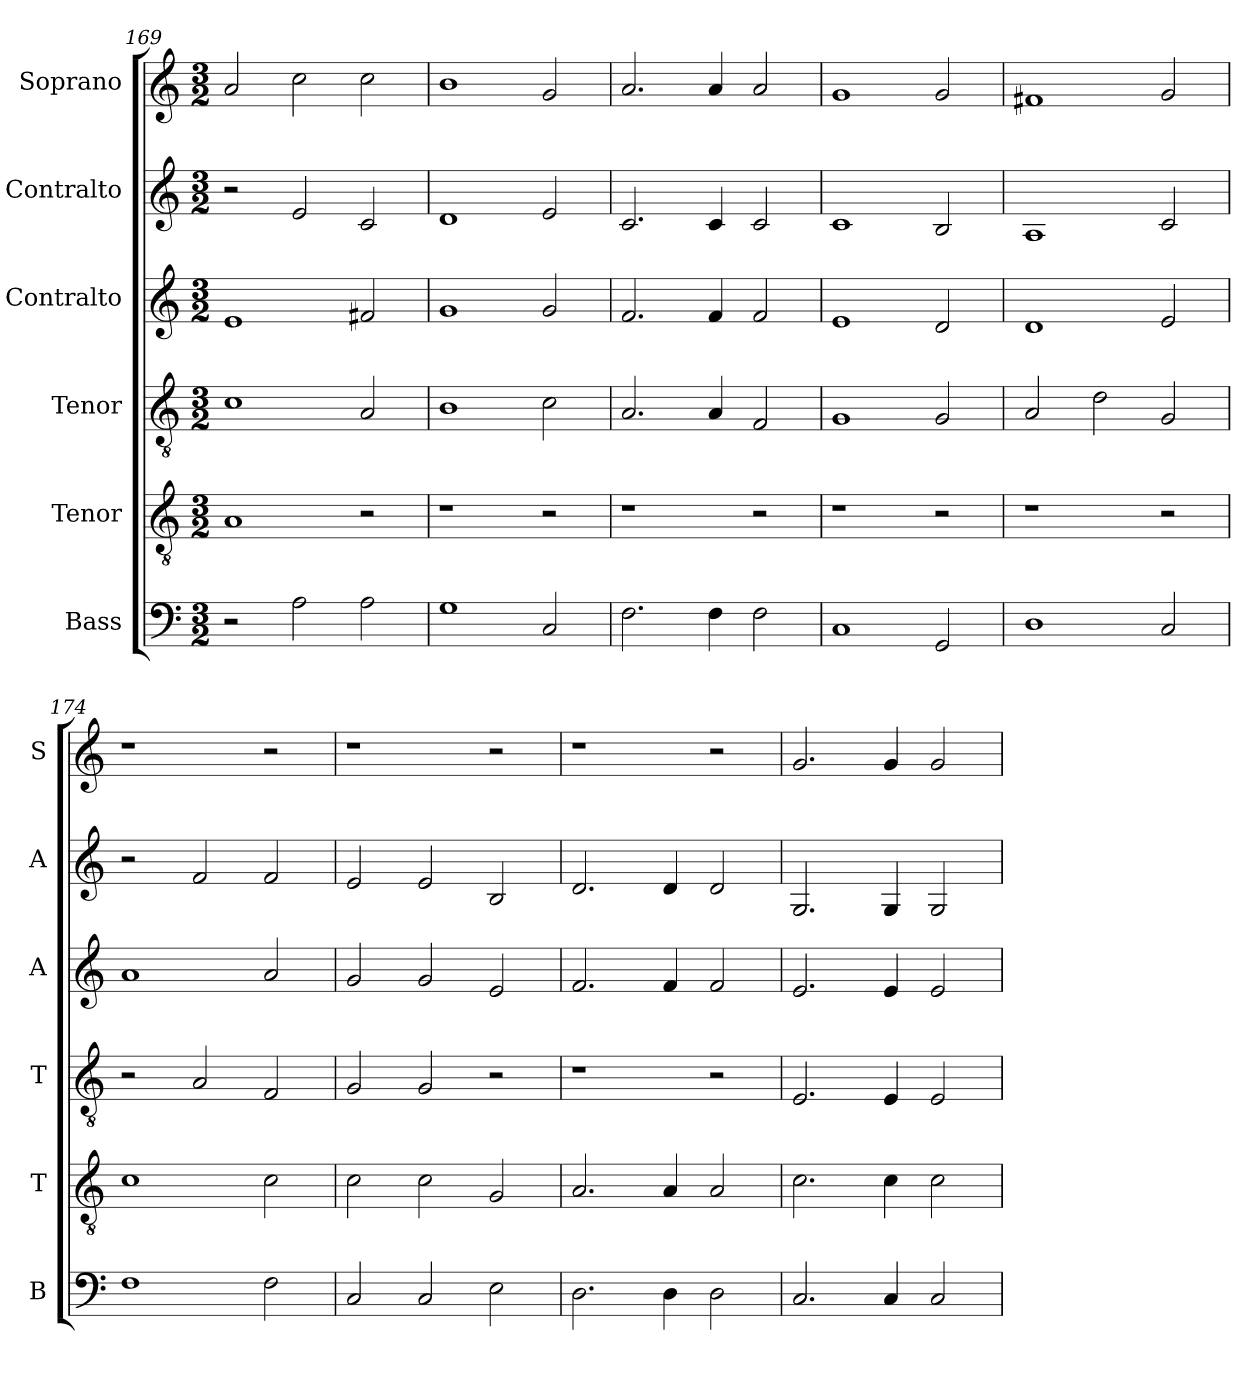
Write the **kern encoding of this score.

**kern	**kern	**kern	**kern	**kern	**kern
*part6	*part5	*part4	*part3	*part2	*part1
*staff6	*staff5	*staff4	*staff3	*staff2	*staff1
*I"Bass	*I"Tenor	*I"Tenor	*I"Contralto	*I"Contralto	*I"Soprano
*I'B	*I'T	*I'T	*I'A	*I'A	*I'S
*clefF4	*clefGv2	*clefGv2	*clefG2	*clefG2	*clefG2
*k[]	*k[]	*k[]	*k[]	*k[]	*k[]
*A:aeo	*A:aeo	*A:aeo	*A:aeo	*A:aeo	*A:aeo
*M3/2	*M3/2	*M3/2	*M3/2	*M3/2	*M3/2
=169	=169	=169	=169	=169	=169
2r	1A	1c	1e	2r	2a
2A	.	.	.	2e	2cc
2A	2r	2A	2f#X	2c	2cc
=170	=170	=170	=170	=170	=170
1G	1r	1B	1g	1d	1b
2C	2r	2c	2g	2e	2g
=171	=171	=171	=171	=171	=171
2.F	1r	2.A	2.f	2.c	2.a
4F	.	4A	4f	4c	4a
2F	2r	2F	2f	2c	2a
=172	=172	=172	=172	=172	=172
1C	1r	1G	1e	1c	1g
2GG	2r	2G	2d	2B	2g
=173	=173	=173	=173	=173	=173
1D	1r	2A	1d	1A	1f#X
.	.	2d	.	.	.
2C	2r	2G	2e	2c	2g
=174	=174	=174	=174	=174	=174
1F	1c	2r	1a	2r	1r
.	.	2A	.	2f	.
2F	2c	2F	2a	2f	2r
=175	=175	=175	=175	=175	=175
2C	2c	2G	2g	2e	1r
2C	2c	2G	2g	2e	.
2E	2G	2r	2e	2B	2r
=176	=176	=176	=176	=176	=176
2.D	2.A	1r	2.f	2.d	1r
4D	4A	.	4f	4d	.
2D	2A	2r	2f	2d	2r
=177	=177	=177	=177	=177	=177
2.C	2.c	2.E	2.e	2.G	2.g
4C	4c	4E	4e	4G	4g
2C	2c	2E	2e	2G	2g
=	=	=	=	=	=
*-	*-	*-	*-	*-	*-
